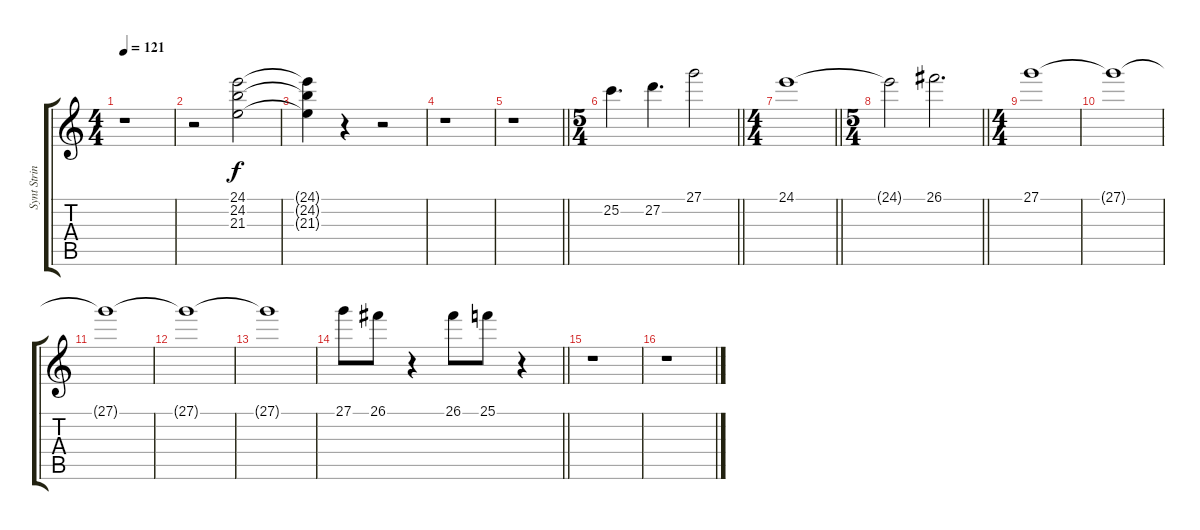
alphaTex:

\track ("Synt String 5" "Synt Strin") {instrument pad8sweep}
\staff {score tabs}
\tuning (E4 B3 G3 D3 A2 E2) {hide}
\ts (4 4)
\tempo 121
\clef g2
\ks c
r.1{dy f} |
r.2 (24.1 24.2 21.3).2 |
(24.1{t} 24.2{t} 21.3{t}).4 r.4 r.2 |
r.1 |
\barLineRight lightlight
r.1 |
\ts (5 4)
\barLineRight lightlight
25.2.4{d} 27.2.4{d} 27.1.2 |
\ts (4 4)
\barLineRight lightlight
24.1.1 |
\ts (5 4)
\barLineRight lightlight
24.1{t}.2 26.1.2{d} |
\ts (4 4)
27.1.1 |
27.1{t}.1 |
27.1{t}.1 |
27.1{t}.1 |
27.1{t}.1 |
\barLineRight lightlight
27.1.8 26.1.8 r.4 26.1.8 25.1.8 r.4 |
r.1 |
r.1
